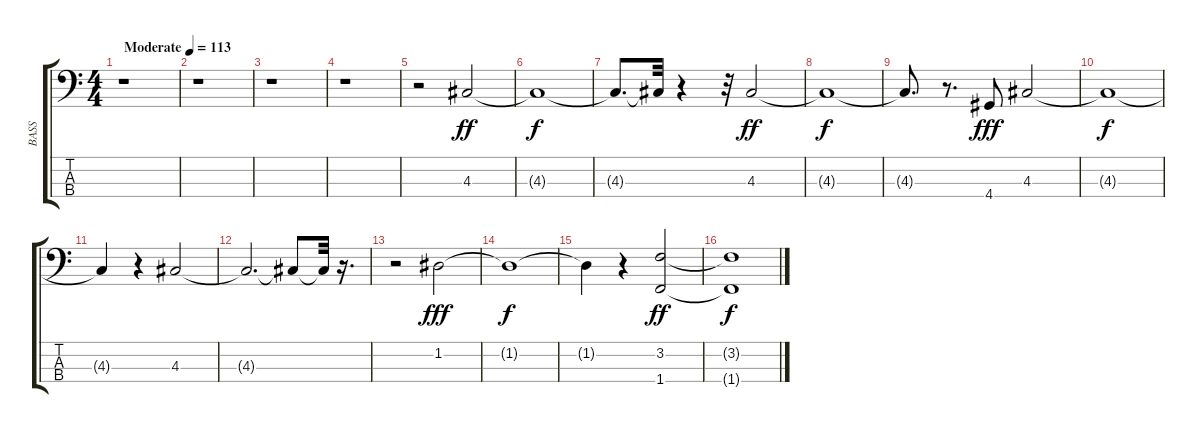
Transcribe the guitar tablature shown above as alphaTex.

\track ("BASS" "BASS") {instrument electricbassfinger}
\staff {score tabs}
\tuning (G2 D2 A1 E1) {hide}
\ts (4 4)
\tempo (113 "Moderate")
\clef f4
\ks c
r.1{dy ff instrument electricbassfinger} |
r.1 |
r.1 |
r.1 |
r.2 4.3.2 |
4.3{t}.1{dy f} |
4.3{t}.8{d} 4.3{t}.32 r.4 r.32 4.3.2{dy ff} |
4.3{t}.1{dy f} |
4.3{t}.8{d} r.8{d} 4.4.8{dy fff} 4.3.2 |
4.3{t}.1{dy f} |
4.3{t}.4 r.4 4.3.2 |
4.3{t}.2{d} 4.3{t}.8 4.3{t}.32 r.16{d} |
r.2 1.2.2{dy fff} |
1.2{t}.1{dy f} |
1.2{t}.4 r.4 (3.2 1.4).2{dy ff} |
(3.2{t} 1.4{t}).1{dy f}
